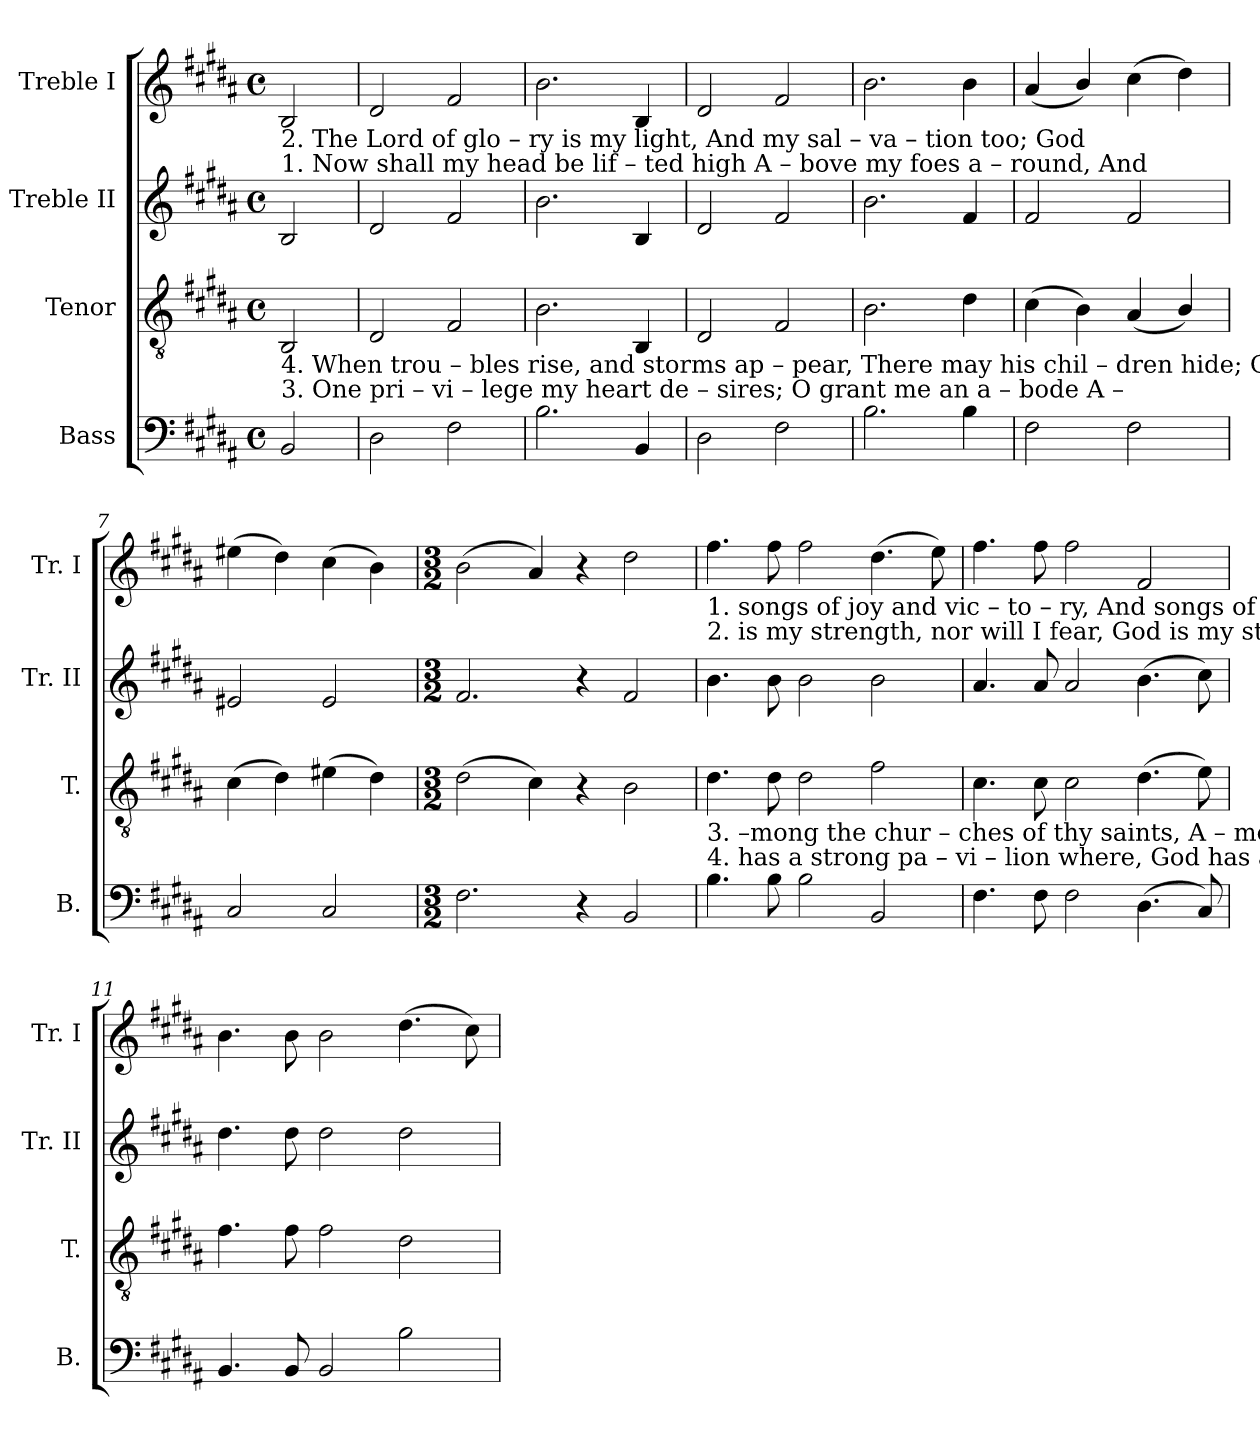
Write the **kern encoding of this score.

**kern	**kern	**kern	**kern
*part4	*part3	*part2	*part1
*staff4	*staff3	*staff2	*staff1
*I"Bass	*I"Tenor	*I"Treble II	*I"Treble I
*I'B.	*I'T.	*I'Tr. II	*I'Tr. I
*clefF4	*clefGv2	*clefG2	*clefG2
*k[f#c#g#d#a#]	*k[f#c#g#d#a#]	*k[f#c#g#d#a#]	*k[f#c#g#d#a#]
*M4/4	*M4/4	*M4/4	*M4/4
*met(c)	*met(c)	*met(c)	*met(c)
*MM150	*MM150	*MM150	*MM150
=1	=1	=1	=1
!	!	!	!LO:TX:b:t=2. The      Lord   of         glo    –      ry     is          my      light,     And     my         sal      –      va     –     tion                 too;                 God
!	!	!	!LO:TX:b:t=1. Now    shall    my       head        be      lif   –   ted      high       A   –   bove       my             foes          a           –         round,           And
!	!LO:TX:b:t=4. When   trou – bles     rise,       and    storms ap  –  pear,      There  may        his             chil    –   dren                hide;              God	!	!
!	!LO:TX:b:t=3. One      pri  –  vi   –   lege         my     heart   de  –   sires;      O       grant        me              an            a          –          bode               A  –	!	!
2BB/	2BB/	2B/	2B/
=2	=2	=2	=2
2D#\	2D#/	2d#/	2d#/
2F#\	2F#/	2f#/	2f#/
=3	=3	=3	=3
2.B\	2.B\	2.b\	2.b\
4BB/	4BB/	4B/	4B/
=4	=4	=4	=4
2D#\	2D#/	2d#/	2d#/
2F#\	2F#/	2f#/	2f#/
=5	=5	=5	=5
2.B\	2.B\	2.b\	2.b\
4B\	4d#\	4f#/	4b\
=6	=6	=6	=6
2F#\	(4c#\	2f#/	(4a#/
.	4B\)	.	4b/)
2F#\	(4A#/	2f#/	(4cc#\
.	4B/)	.	4dd#\)
=7	=7	=7	=7
2C#/	(4c#\	2e#X/	(4ee#X\
.	4d#\)	.	4dd#\)
2C#/	(4e#X\	2e#/	(4cc#\
.	4d#\)	.	4b\)
=8	=8	=8	=8
*M3/2	*M3/2	*M3/2	*M3/2
2.F#\	(2d#\	2.f#/	(2b\
.	4c#\)	.	4a#/)
4r	4r	4r	4r
2BB/	2B\	2f#/	2dd#\
!!LO:LB:g=z
=9	=9	=9	=9
!	!	!	!LO:TX:b:t=1. songs   of   joy         and                vic   –    to – ry,           And                  songs    of    joy          and                 vic  –   to – ry,
!	!	!	!LO:TX:b:t=2. is          my  strength,  nor            will        I       fear,         God                  is          my   strength,  nor              will       I      fear,
!	!LO:TX:b:t=3. –mong the chur  –  ches               of         thy   saints,    A          –         mong     the  chur  –   ches                of         thy saints,	!	!
!	!LO:TX:b:t=4.  has       a     strong    pa         –      vi   –   lion   where,   God                 has         a      strong     pa        –         vi   –  lion where	!	!
4.B\	4.d#\	4.b\	4.ff#\
8B\	8d#\	8b\	8ff#\
2B\	2d#\	2b\	2ff#\
2BB/	2f#\	2b\	(4.dd#\
.	.	.	8ee\)
=10	=10	=10	=10
4.F#\	4.c#\	4.a#/	4.ff#\
8F#\	8c#\	8a#/	8ff#\
2F#\	2c#\	2a#/	2ff#\
(4.D#\	(4.d#\	(4.b\	2f#/
8C#/)	8e\)	8cc#\)	.
=11	=11	=11	=11
4.BB/	4.f#\	4.dd#\	4.b\
8BB/	8f#\	8dd#\	8b\
2BB/	2f#\	2dd#\	2b\
2B\	2d#\	2dd#\	(4.dd#\
.	.	.	8cc#\)
=	=	=	=
*-	*-	*-	*-
